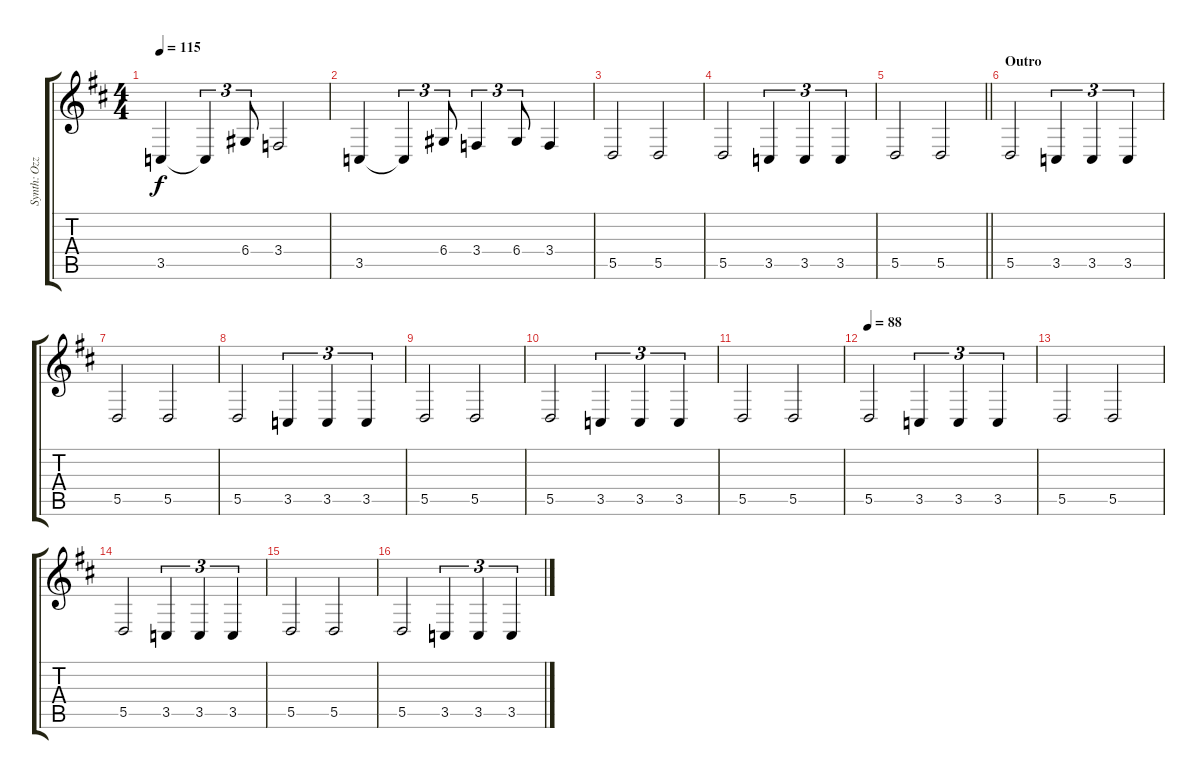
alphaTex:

\track ("Synth: Ozzy" "Synth: Ozz") {instrument pad3polysynth}
\staff {score tabs}
\tuning (E4 B3 G3 D3 A2 E2) {hide}
\ts (4 4)
\tempo 115
\clef g2
\ks d
3.5.4{dy f} 3.5{t}.4{tu (3 2)} 6.4.8{tu (3 2)} 3.4.2 |
3.5.4 3.5{t}.4{tu (3 2)} 6.4.8{tu (3 2)} 3.4.4{tu (3 2)} 6.4.8{tu (3 2)} 3.4.4 |
5.5.2 5.5.2 |
5.5.2 3.5.4{tu (3 2)} 3.5.4{tu (3 2)} 3.5.4{tu (3 2)} |
\barLineRight lightlight
5.5.2 5.5.2 |
\section ("" "Outro")
5.5.2 3.5.4{tu (3 2)} 3.5.4{tu (3 2)} 3.5.4{tu (3 2)} |
5.5.2 5.5.2 |
5.5.2 3.5.4{tu (3 2)} 3.5.4{tu (3 2)} 3.5.4{tu (3 2)} |
5.5.2 5.5.2 |
5.5.2 3.5.4{tu (3 2)} 3.5.4{tu (3 2)} 3.5.4{tu (3 2)} |
5.5.2 5.5.2 |
\tempo 88
5.5.2 3.5.4{tu (3 2)} 3.5.4{tu (3 2)} 3.5.4{tu (3 2)} |
5.5.2 5.5.2 |
5.5.2 3.5.4{tu (3 2)} 3.5.4{tu (3 2)} 3.5.4{tu (3 2)} |
5.5.2 5.5.2 |
5.5.2 3.5.4{tu (3 2)} 3.5.4{tu (3 2)} 3.5.4{tu (3 2)}
